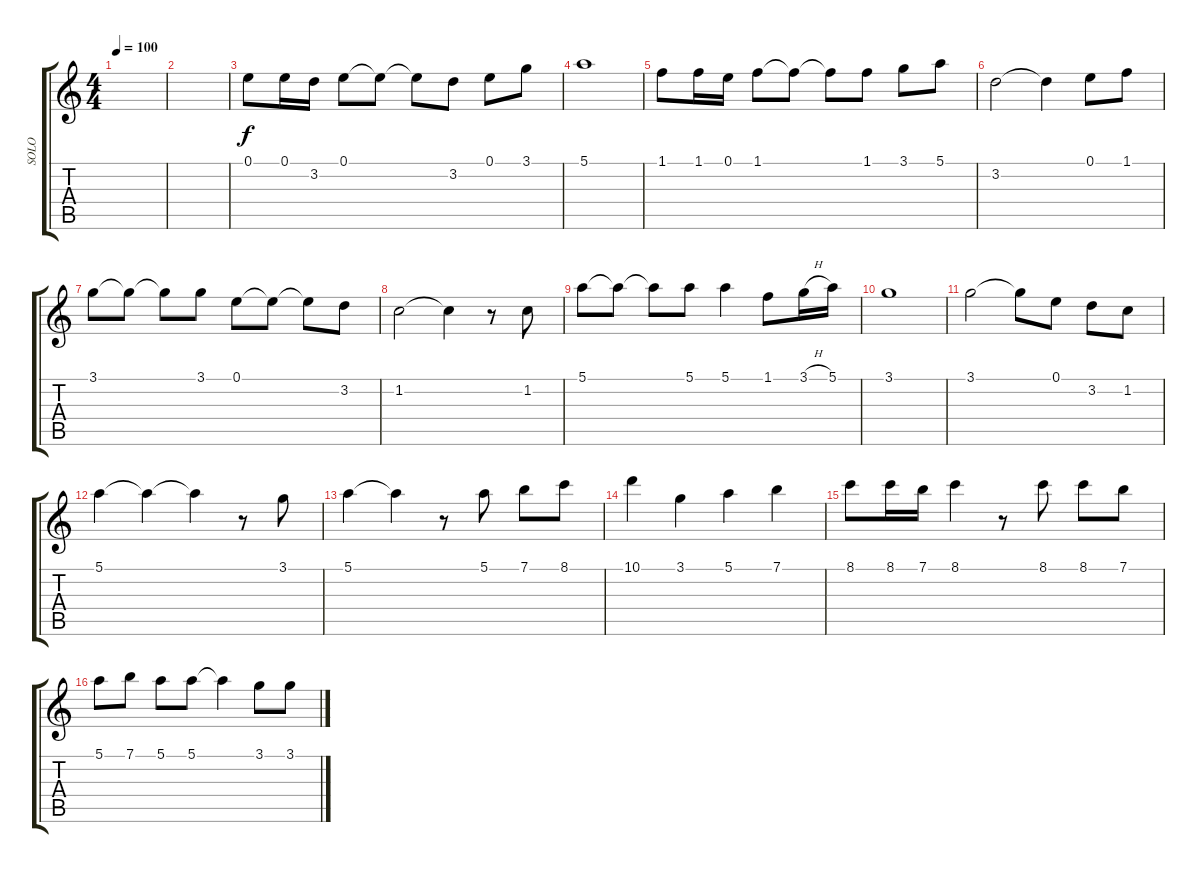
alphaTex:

\track ("SOLO" "SOLO") {instrument acousticguitarnylon}
\staff {score tabs}
\tuning (E4 B3 G3 D3 A2 E2) {hide}
\ts (4 4)
\tempo 100
\clef g2
\ks c
|
|
0.1.8 0.1.16 3.2.16 0.1.8 0.1{t}.8 0.1{t}.8 3.2.8 0.1.8 3.1.8 |
5.1.1 |
1.1.8 1.1.16 0.1.16 1.1.8 1.1{t}.8 1.1{t}.8 1.1.8 3.1.8 5.1.8 |
3.2.2 3.2{t}.4 0.1.8 1.1.8 |
3.1.8 3.1{t}.8 3.1{t}.8 3.1.8 0.1.8 0.1{t}.8 0.1{t}.8 3.2.8 |
1.2.2 1.2{t}.4 r.8 1.2.8 |
5.1.8 5.1{t}.8 5.1{t}.8 5.1.8 5.1.4 1.1.8 3.1{h}.16 5.1.16 |
3.1.1 |
3.1.2 3.1{t}.8 0.1.8 3.2.8 1.2.8 |
5.1.4 5.1{t}.4 5.1{t}.4 r.8 3.1.8 |
5.1.4 5.1{t}.4 r.8 5.1.8 7.1.8 8.1.8 |
10.1.4 3.1.4 5.1.4 7.1.4 |
8.1.8 8.1.16 7.1.16 8.1.4 r.8 8.1.8 8.1.8 7.1.8 |
5.1.8 7.1.8 5.1.8 5.1.8 5.1{t}.4 3.1.8 3.1.8
